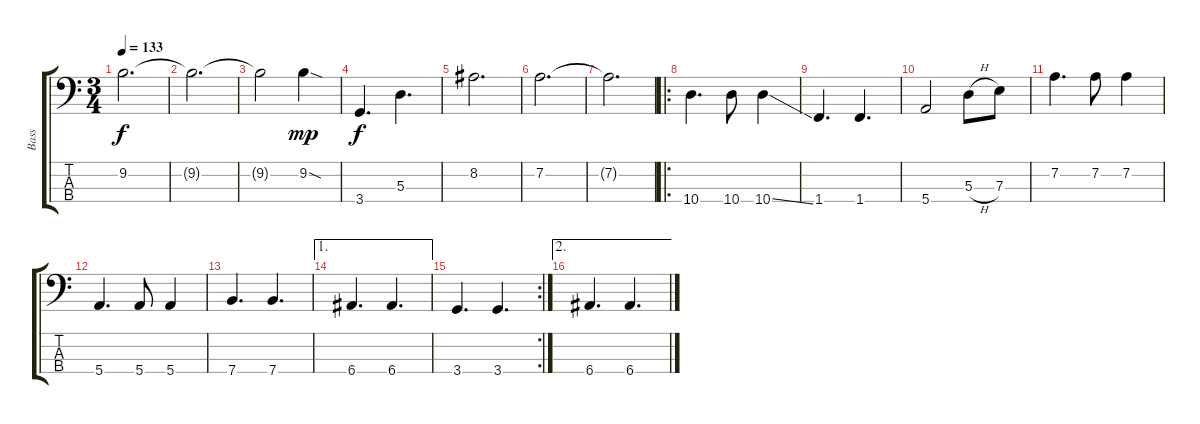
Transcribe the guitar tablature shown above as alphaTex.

\track ("Bass" "Bass") {instrument electricbassfinger}
\staff {score tabs}
\tuning (G2 D2 A1 E1) {hide}
\ts (3 4)
\tempo 133
\clef f4
\ks c
9.2.2{d dy f} |
9.2{t}.2{d} |
9.2{t}.2 9.2{sod}.4{dy mp} |
3.4.4{d dy f} 5.3.4{d} |
8.2.2{d} |
7.2.2{d} |
7.2{t}.2{d} |
\ro
10.4.4{d} 10.4.8 10.4{ss}.4 |
1.4.4{d} 1.4.4{d} |
5.4.2 5.3{h}.8 7.3.8 |
7.2.4{d} 7.2.8 7.2.4 |
5.4.4{d} 5.4.8 5.4.4 |
7.4.4{d} 7.4.4{d} |
\ae 1
6.4.4{d} 6.4.4{d} |
\rc 2
3.4.4{d} 3.4.4{d} |
\ae 2
6.4.4{d} 6.4.4{d}
